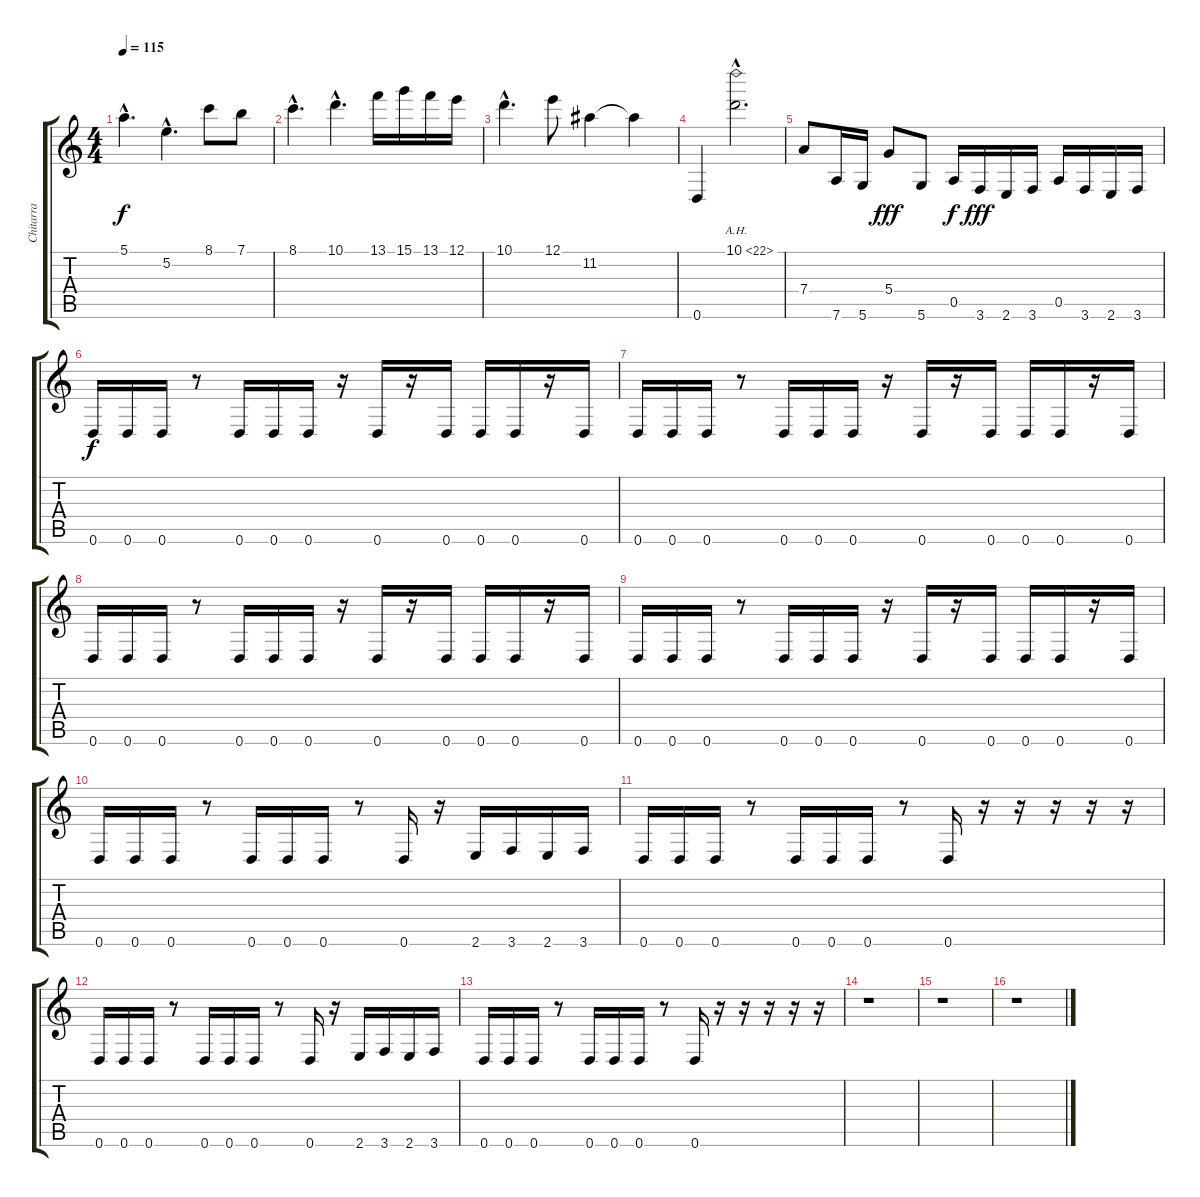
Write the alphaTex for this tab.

\track ("Chitarra" "Chitarra") {instrument distortionguitar}
\staff {score tabs}
\tuning (E4 B3 G3 D3 A2 D2) {hide}
\ts (4 4)
\tempo 115
\clef g2
\ks c
5.1{hac}.4{d dy f} 5.2{hac}.4{d} 8.1.8 7.1.8 |
8.1{hac}.4{d} 10.1{hac}.4{d} 13.1.16 15.1.16 13.1.16 12.1.16 |
10.1{hac}.4{d} 12.1.8 11.2.4 11.2{t}.4 |
0.6.4 10.1{ah 12 hac}.2{d} |
7.4.8 7.6.16 5.6.16 5.4.8{dy fff} 5.6.8 0.5.16{dy f} 3.6.16{dy fff} 2.6.16 3.6.16 0.5.16 3.6.16 2.6.16 3.6.16 |
0.6.16{dy f} 0.6.16 0.6.16 r.8 0.6.16 0.6.16 0.6.16 r.16 0.6.16 r.16 0.6.16 0.6.16 0.6.16 r.16 0.6.16 |
0.6.16 0.6.16 0.6.16 r.8 0.6.16 0.6.16 0.6.16 r.16 0.6.16 r.16 0.6.16 0.6.16 0.6.16 r.16 0.6.16 |
0.6.16 0.6.16 0.6.16 r.8 0.6.16 0.6.16 0.6.16 r.16 0.6.16 r.16 0.6.16 0.6.16 0.6.16 r.16 0.6.16 |
0.6.16 0.6.16 0.6.16 r.8 0.6.16 0.6.16 0.6.16 r.16 0.6.16 r.16 0.6.16 0.6.16 0.6.16 r.16 0.6.16 |
0.6.16 0.6.16 0.6.16 r.8 0.6.16 0.6.16 0.6.16 r.8 0.6.16 r.16 2.6.16 3.6.16 2.6.16 3.6.16 |
0.6.16 0.6.16 0.6.16 r.8 0.6.16 0.6.16 0.6.16 r.8 0.6.16 r.16 r.16 r.16 r.16 r.16 |
0.6.16 0.6.16 0.6.16 r.8 0.6.16 0.6.16 0.6.16 r.8 0.6.16 r.16 2.6.16 3.6.16 2.6.16 3.6.16 |
0.6.16 0.6.16 0.6.16 r.8 0.6.16 0.6.16 0.6.16 r.8 0.6.16 r.16 r.16 r.16 r.16 r.16 |
r.1 |
r.1 |
r.1
